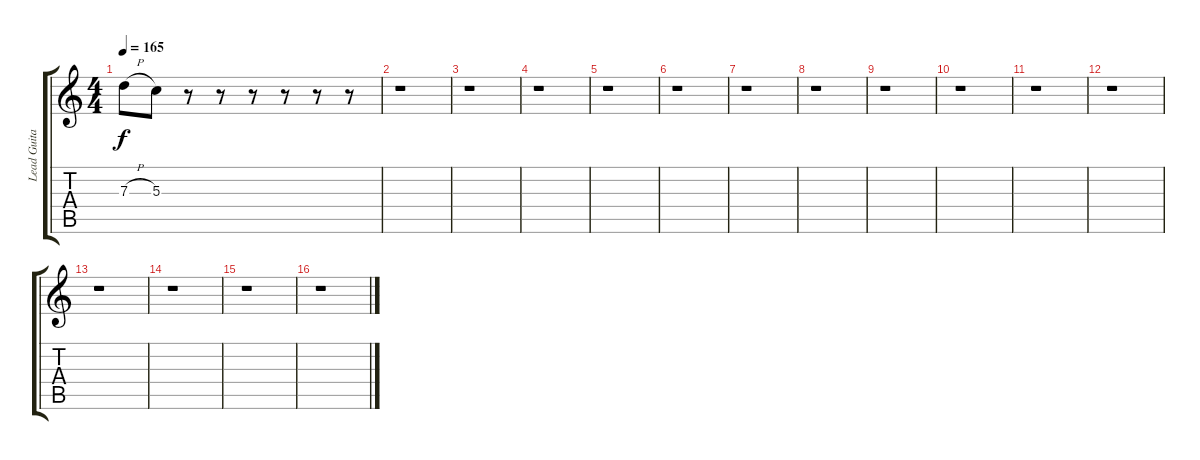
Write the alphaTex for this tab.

\track ("Lead Guitar - Clean" "Lead Guita") {instrument electricguitarjazz}
\staff {score tabs}
\tuning (E4 B3 G3 D3 A2 D2) {hide}
\ts (4 4)
\tempo 165
\clef g2
\ks c
7.3{h}.8{dy f} 5.3.8 r.8 r.8 r.8 r.8 r.8 r.8 |
r.1 |
r.1 |
r.1 |
r.1 |
r.1 |
r.1 |
r.1 |
r.1 |
r.1 |
r.1 |
r.1 |
r.1 |
r.1 |
r.1 |
r.1
